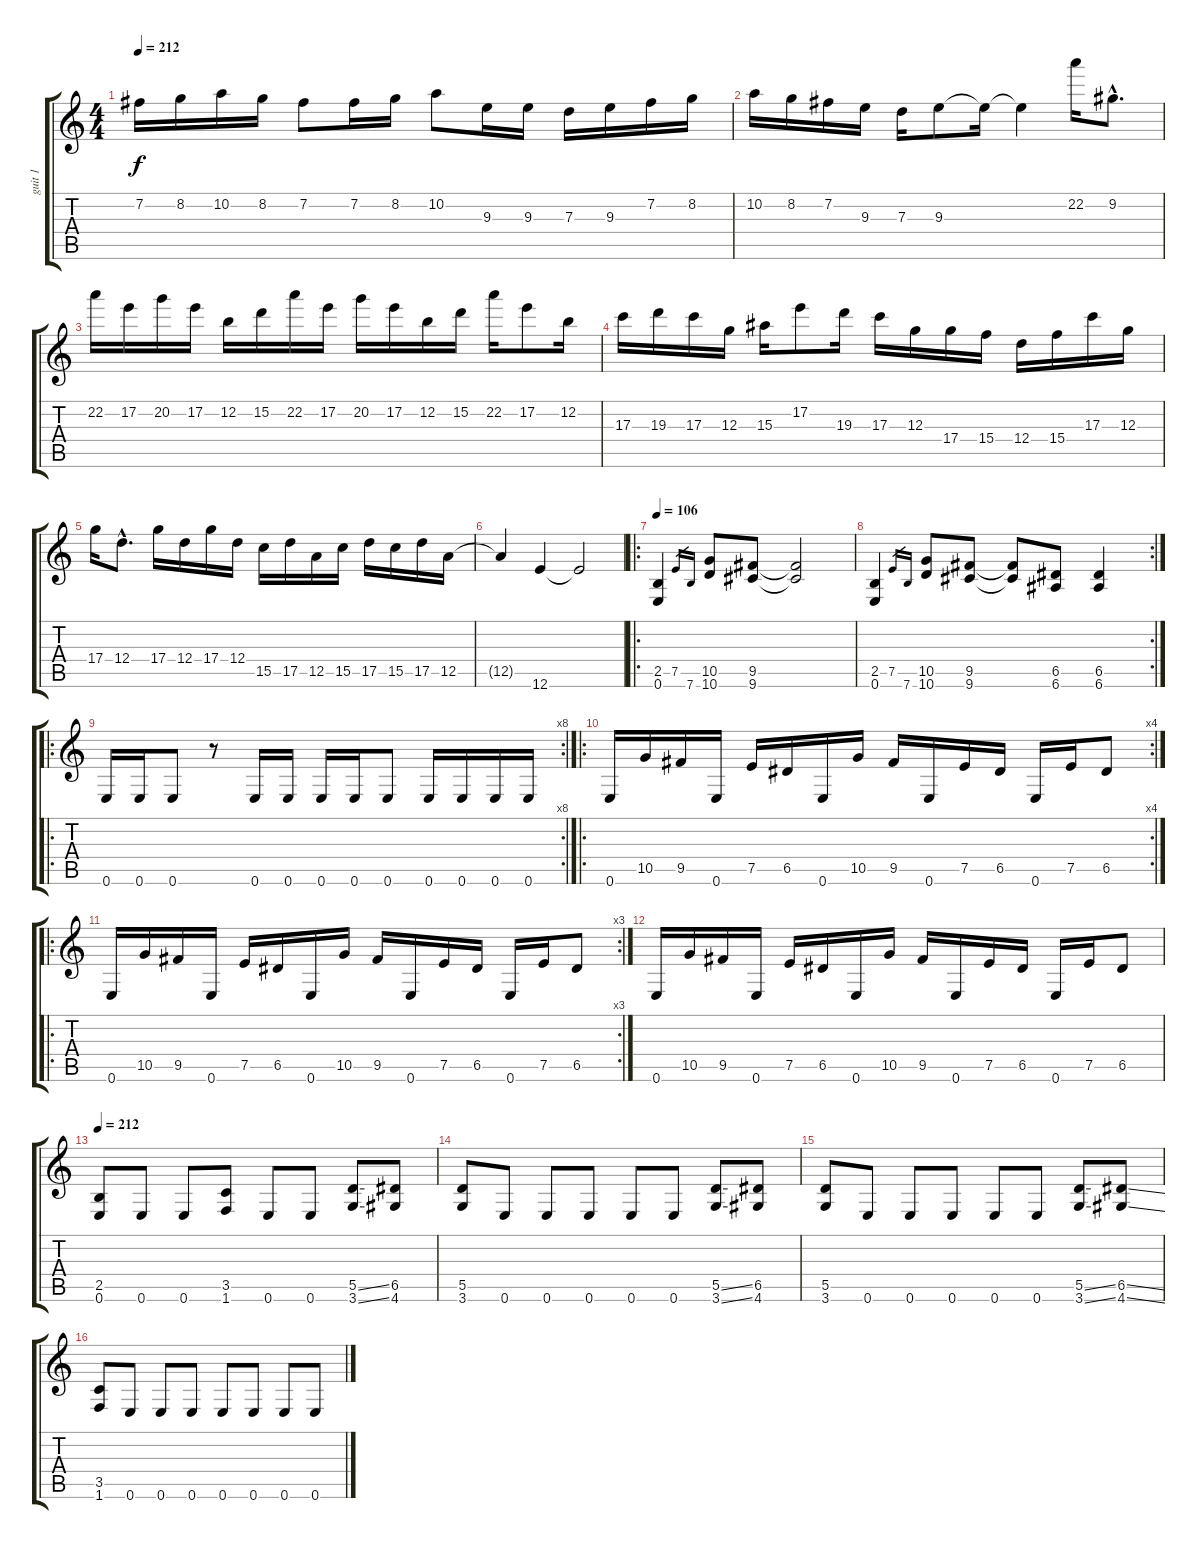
\track ("guit 1" "guit 1") {instrument distortionguitar}
\staff {score tabs}
\tuning (E4 B3 G3 D3 A2 E2) {hide}
\ts (4 4)
\tempo 212
\clef g2
\ks c
7.2.16{dy f} 8.2.16 10.2.16 8.2.16 7.2.8 7.2.16 8.2.16 10.2.8 9.3.16 9.3.16 7.3.16 9.3.16 7.2.16 8.2.16 |
10.2.16 8.2.16 7.2.16 9.3.16 7.3.16 9.3.8 9.3{t}.16 9.3{t}.4 22.2.16 9.2{hac}.8{d} |
22.2.16 17.2.16 20.2.16 17.2.16 12.2.16 15.2.16 22.2.16 17.2.16 20.2.16 17.2.16 12.2.16 15.2.16 22.2.16 17.2.8 12.2.16 |
17.3.16 19.3.16 17.3.16 12.3.16 15.3.16 17.2.8 19.3.16 17.3.16 12.3.16 17.4.16 15.4.16 12.4.16 15.4.16 17.3.16 12.3.16 |
17.4.16 12.4{hac}.8{d} 17.4.16 12.4.16 17.4.16 12.4.16 15.5.16 17.5.16 12.5.16 15.5.16 17.5.16 15.5.16 17.5.16 12.5.16 |
12.5{t}.4 12.6.4 12.6{t}.2 |
\ro
\tempo 106
(2.5 0.6).4 7.5.16{gr} 7.6.16{gr} (10.5 10.6).8 (9.5 9.6).8 (9.5{t} 9.6{t}).2 |
\rc 2
(2.5 0.6).4 7.5.16{gr} 7.6.16{gr} (10.5 10.6).8 (9.5 9.6).8 (9.5{t} 9.6{t}).8 (6.5 6.6).8 (6.5 6.6).4 |
\ro
\rc 8
0.6.16 0.6.16 0.6.8 r.8 0.6.16 0.6.16 0.6.16 0.6.16 0.6.8 0.6.16 0.6.16 0.6.16 0.6.16 |
\ro
\rc 4
0.6.16 10.5.16 9.5.16 0.6.16 7.5.16 6.5.16 0.6.16 10.5.16 9.5.16 0.6.16 7.5.16 6.5.16 0.6.16 7.5.16 6.5.8 |
\ro
\rc 3
0.6.16 10.5.16 9.5.16 0.6.16 7.5.16 6.5.16 0.6.16 10.5.16 9.5.16 0.6.16 7.5.16 6.5.16 0.6.16 7.5.16 6.5.8 |
0.6.16 10.5.16 9.5.16 0.6.16 7.5.16 6.5.16 0.6.16 10.5.16 9.5.16 0.6.16 7.5.16 6.5.16 0.6.16 7.5.16 6.5.8 |
\tempo 212
(2.5 0.6).8 0.6.8 0.6.8 (3.5 1.6).8 0.6.8 0.6.8 (5.5{ss} 3.6{ss}).8 (6.5 4.6).8 |
(5.5 3.6).8 0.6.8 0.6.8 0.6.8 0.6.8 0.6.8 (5.5{ss} 3.6{ss}).8 (6.5 4.6).8 |
(5.5 3.6).8 0.6.8 0.6.8 0.6.8 0.6.8 0.6.8 (5.5{ss} 3.6{ss}).8 (6.5{ss} 4.6{ss}).8 |
(3.5 1.6).8 0.6.8 0.6.8 0.6.8 0.6.8 0.6.8 0.6.8 0.6.8
